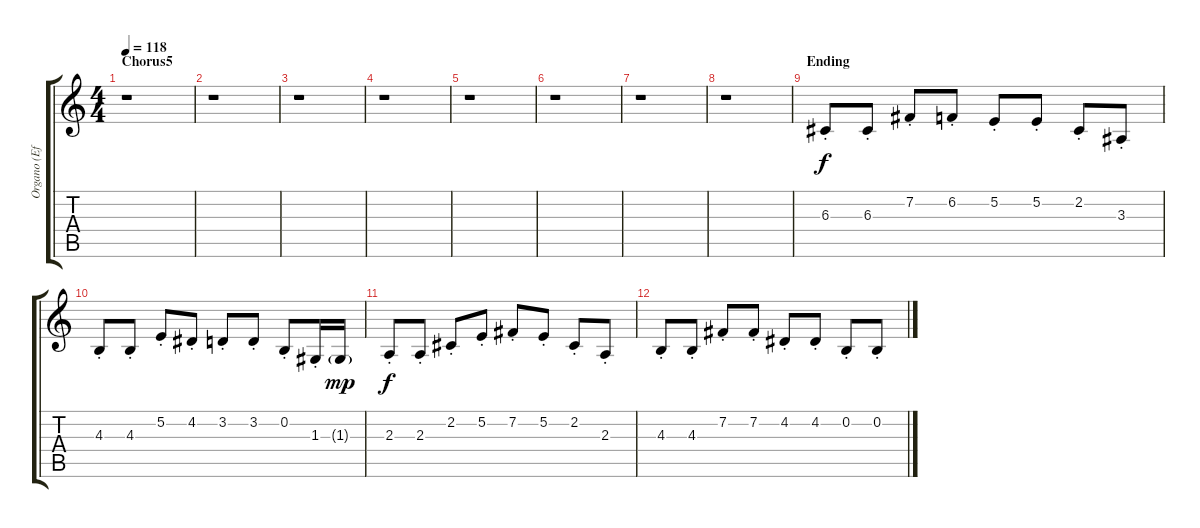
\track ("Organo (Efecto Sweep)" "Organo (Ef") {instrument pad8sweep}
\staff {score tabs}
\tuning (E4 B3 G3 D3 A2 E2) {hide}
\ts (4 4)
\section ("" "Chorus5")
\tempo 118
\clef g2
\ks c
r.1{dy f} |
r.1 |
r.1 |
r.1 |
r.1 |
r.1 |
r.1 |
r.1 |
\section ("" "Ending")
6.3{st}.8 6.3{st}.8 7.2{st}.8 6.2{st}.8 5.2{st}.8 5.2{st}.8 2.2{st}.8 3.3{st}.8 |
4.3{st}.8 4.3{st}.8 5.2{st}.8 4.2{st}.8 3.2{st}.8 3.2{st}.8 0.2{st}.8 1.3{st}.16 1.3{g}.16{dy mp} |
2.3{st}.8{dy f} 2.3{st}.8 2.2{st}.8 5.2{st}.8 7.2{st}.8 5.2{st}.8 2.2{st}.8 2.3{st}.8 |
4.3{st}.8 4.3{st}.8 7.2{st}.8 7.2{st}.8 4.2{st}.8 4.2{st}.8 0.2{st}.8 0.2{st}.8
